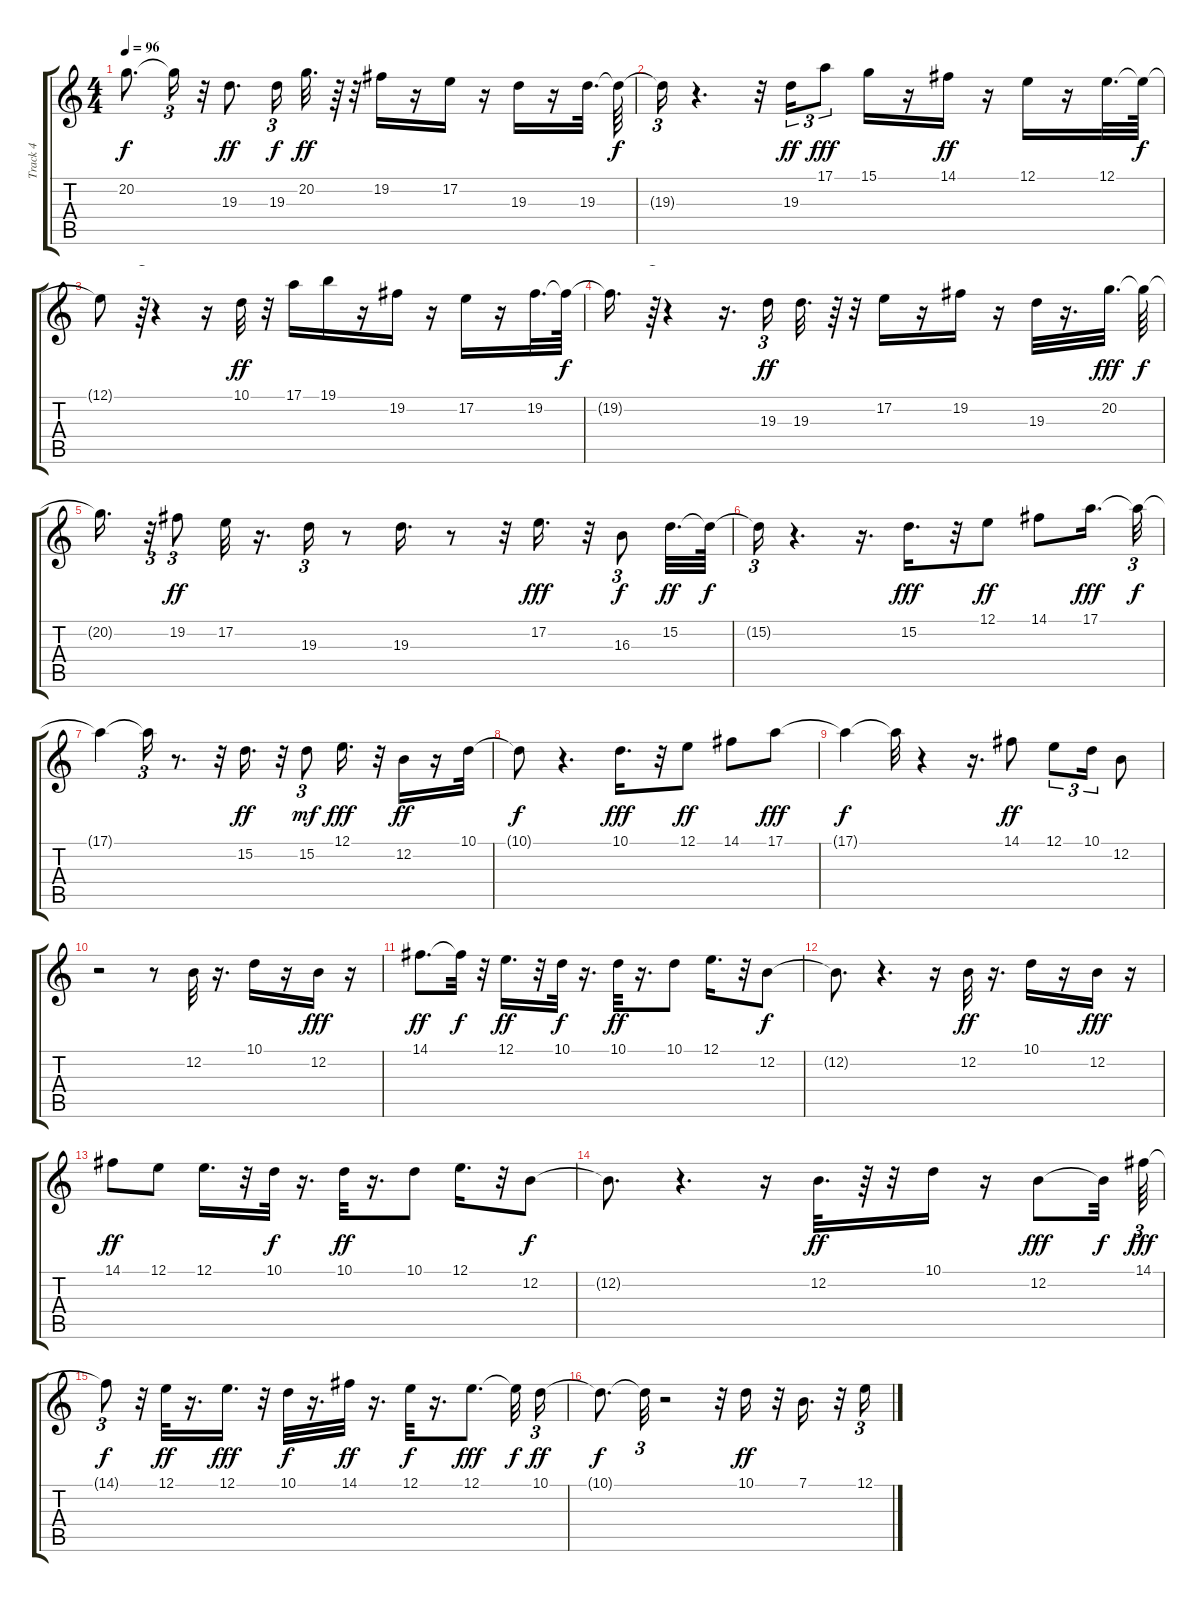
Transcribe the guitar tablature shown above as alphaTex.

\track ("Track 4" "Track 4") {instrument electricpiano2}
\staff {score tabs}
\tuning (E4 B3 G3 D3 A2 E2) {hide}
\ts (4 4)
\tempo 96
\clef g2
\ks c
20.2{t}.8{d dy f} 20.2{t}.16{tu (3 2)} r.32 19.3.8{d dy ff} 19.3.16{tu (3 2) dy f} 20.2.32{d dy ff} r.64 r.32 19.2.16 r.16 17.2.16 r.16 19.3.16 r.16 19.3.32{d} 19.3{t}.64{dy f} |
19.3{t}.16{tu (3 2)} r.4{d} r.32 19.3.16{tu (3 2) dy ff} 17.1.8{tu (3 2) dy fff} 15.1.16 r.16 14.1.16{dy ff} r.16 12.1.16 r.16 12.1.32{d} 12.1{t}.64{dy f} |
12.1{t}.8 r.64{tu (3 2)} r.4 r.16 10.1.32{dy ff} r.32 17.1.16 19.1.16 r.16 19.2.16 r.16 17.2.16 r.16 19.2.32{d} 19.2{t}.64{dy f} |
19.2{t}.16{d} r.64{tu (3 2)} r.4 r.16{d} 19.3.16{tu (3 2) dy ff} 19.3.32{d} r.64 r.32 17.2.16 r.16 19.2.16 r.16 19.3.32 r.16{d} 20.2.32{d dy fff} 20.2{t}.64{dy f} |
20.2{t}.16{d} r.32{tu (3 2)} 19.2.8{tu (3 2) dy ff} 17.2.32 r.16{d} 19.3.16{tu (3 2)} r.8 19.3.16{d} r.8 r.32 17.2.16{d dy fff} r.32 16.3.8{tu (3 2) dy f} 15.2.32{d dy ff} 15.2{t}.64{dy f} |
15.2{t}.16{tu (3 2)} r.4{d} r.16{d} 15.2.16{d dy fff} r.32 12.1.8{dy ff} 14.1.8 17.1.16{d dy fff} 17.1{t}.32{tu (3 2) dy f} |
17.1{t}.4 17.1{t}.16{tu (3 2)} r.8{d} r.32 15.2.16{d dy ff} r.32 15.2.8{tu (3 2) dy mf} 12.1.16{d dy fff} r.32 12.2.16{dy ff} r.16 10.1.32 |
10.1{t}.8{dy f} r.4{d} 10.1.16{d dy fff} r.32 12.1.8{dy ff} 14.1.8 17.1.8{dy fff} |
17.1{t}.4{dy f} 17.1{t}.32 r.4 r.16{d} 14.1.8{dy ff} 12.1.8{tu (3 2)} 10.1.16{tu (3 2)} 12.2.8 |
r.2 r.8 12.2.32 r.16{d} 10.1.16 r.16 12.2.16{dy fff} r.16 |
14.1.8{d dy ff} 14.1{t}.32{dy f} r.32 12.1.16{d dy ff} r.32 10.1.32{dy f} r.16{d} 10.1.32{dy ff} r.16{d} 10.1.8 12.1.16{d} r.32 12.2.8{dy f} |
12.2{t}.8{d} r.4{d} r.16 12.2.32{dy ff} r.16{d} 10.1.16 r.16 12.2.16{dy fff} r.16 |
14.1.8{dy ff} 12.1.8 12.1.16{d} r.32 10.1.32{dy f} r.16{d} 10.1.32{dy ff} r.16{d} 10.1.8 12.1.16{d} r.32 12.2.8{dy f} |
12.2{t}.8{d} r.4{d} r.16 12.2.32{d dy ff} r.64 r.32 10.1.16 r.16 12.2.8{dy fff} 12.2{t}.32{dy f} 14.1.64{tu (3 2) dy fff} |
14.1{t}.8{tu (3 2) dy f} r.32 12.1.32{dy ff} r.16{d} 12.1.16{d dy fff} r.32 10.1.32{dy f} r.16{d} 14.1.32{dy ff} r.16{d} 12.1.32{dy f} r.16{d} 12.1.8{d dy fff} 12.1{t}.32{dy f} 10.1.16{tu (3 2) dy ff} |
10.1{t}.8{d dy f} 10.1{t}.32{tu (3 2)} r.2 r.32 10.1.16{dy ff} r.32 7.1.16{d} r.32 12.1.16{tu (3 2)}
